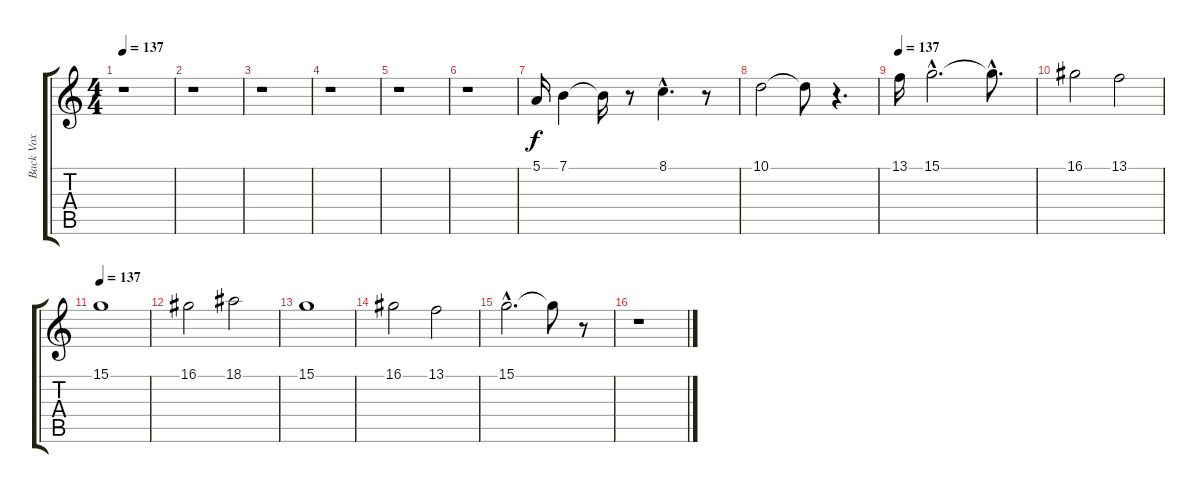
\track ("Back Vox" "Back Vox") {instrument synthvoice}
\staff {score tabs}
\tuning (E4 B3 G3 D3 A2 E2) {hide}
\ts (4 4)
\tempo 137
\clef g2
\ks c
r.1{dy f} |
r.1 |
r.1 |
r.1 |
r.1 |
r.1 |
5.1.16 7.1.4 7.1{t}.16 r.8 8.1{hac}.4{d} r.8 |
10.1.2 10.1{t}.8 r.4{d} |
\tempo 137
13.1.16 15.1{hac}.2{d} 15.1{hac t}.8{d} |
16.1.2 13.1.2 |
\tempo 137
15.1.1 |
16.1.2 18.1.2 |
15.1.1 |
16.1.2 13.1.2 |
15.1{hac}.2{d} 15.1{t}.8 r.8 |
r.1
